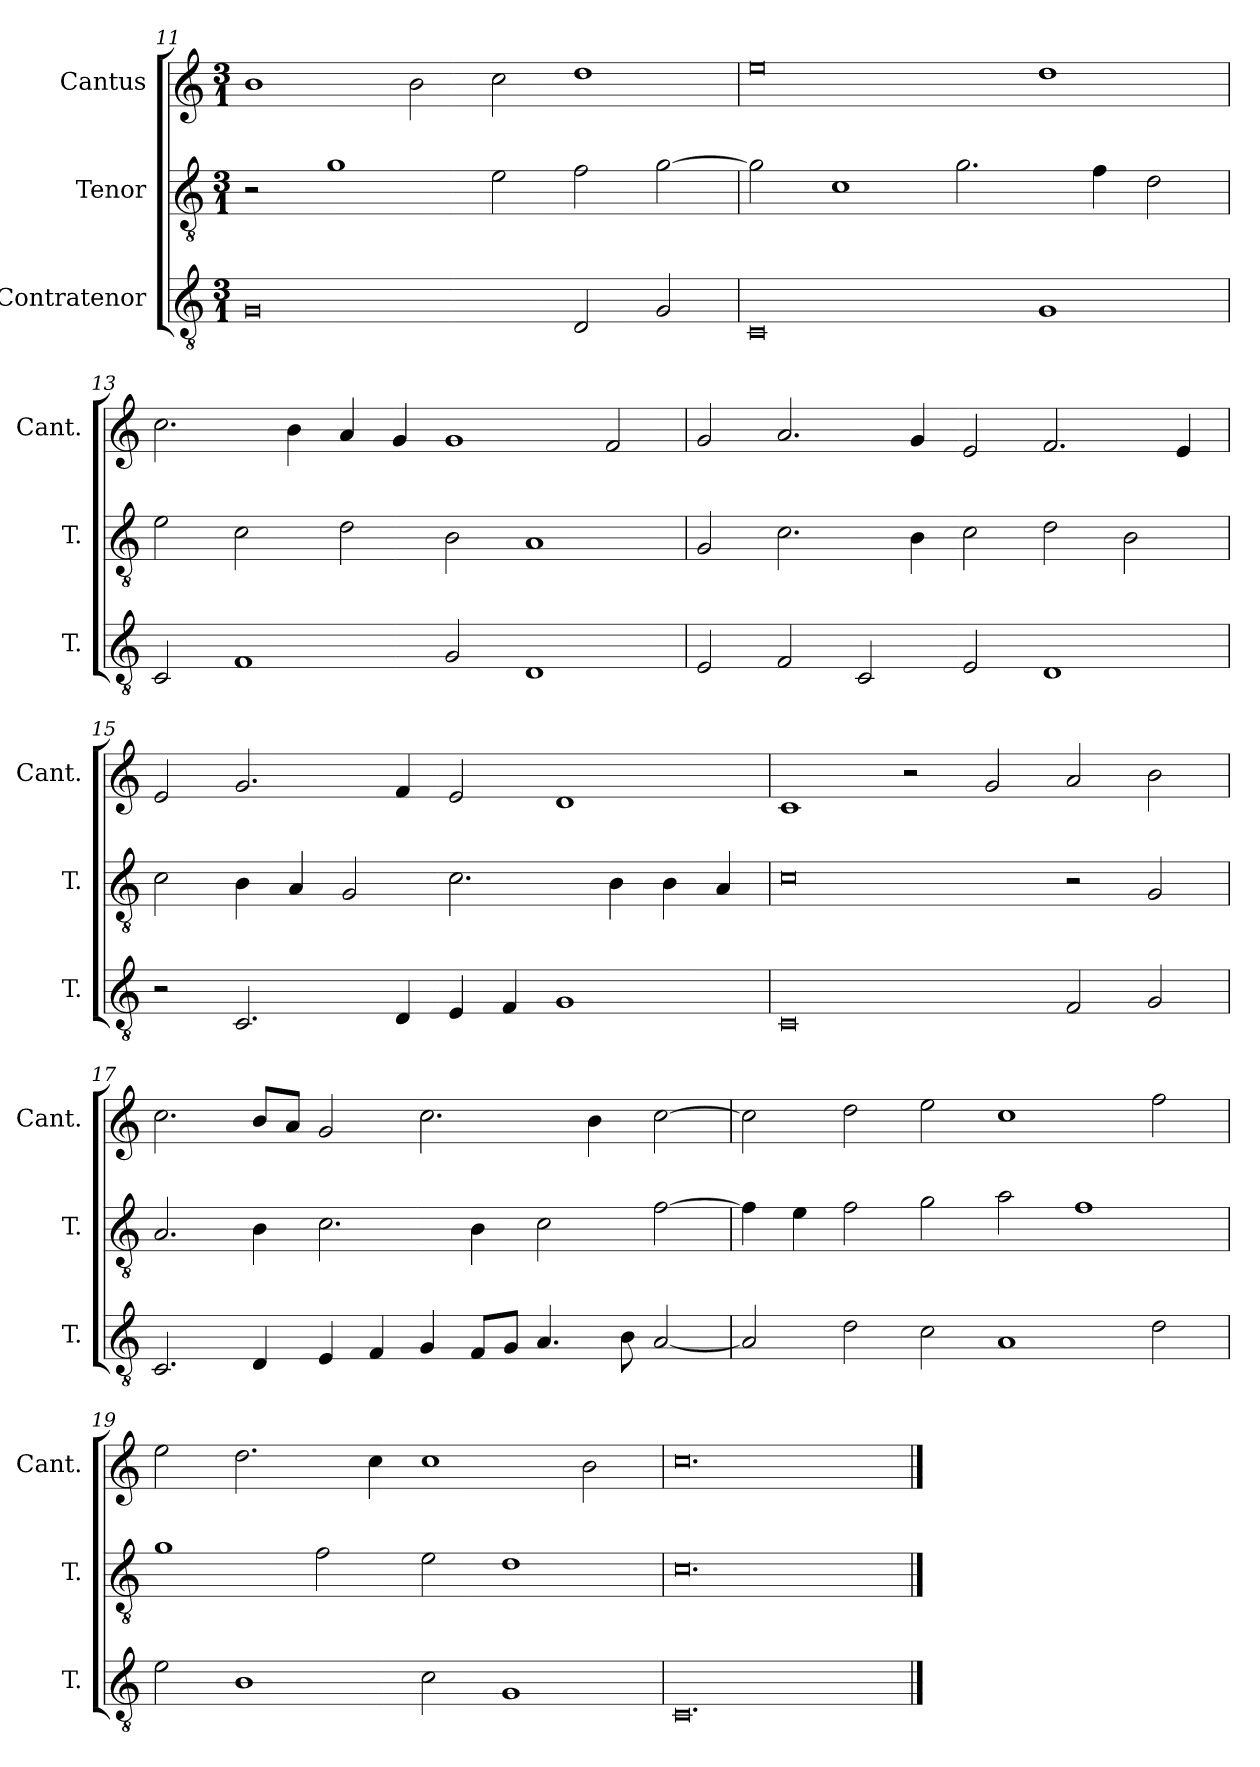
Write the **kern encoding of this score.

**kern	**kern	**kern
*part3	*part2	*part1
*staff3	*staff2	*staff1
*I"Contratenor	*I"Tenor	*I"Cantus
*I'T.	*I'T.	*I'Cant.
*clefGv2	*clefGv2	*clefG2
*ITrd7c12	*ITrd7c12	*
*k[]	*k[]	*k[]
*C:	*C:	*C:
*M3/1	*M3/1	*M3/1
=11	=11	=11
0GG/	2r	1b\
.	1G\	.
.	.	2b\
.	2E\	2cc\
2DD/	2F\	1dd\
2GG/	[2G\	.
=12	=12	=12
0CC/	2G\]	0ee\
.	1C\	.
.	2.G\	.
1GG/	.	1dd\
.	4F\	.
.	2D\	.
=13	=13	=13
2CC/	2E\	2.cc\
1FF/	2C\	.
.	.	4b\
.	2D\	4a/
.	.	4g/
2GG/	2BB\	1g/
1DD/	1AA/	.
.	.	2f/
=14	=14	=14
2EE/	2GG/	2g/
2FF/	2.C\	2.a/
2CC/	.	.
.	4BB\	4g/
2EE/	2C\	2e/
1DD/	2D\	2.f/
.	2BB\	.
.	.	4e/
=15	=15	=15
2r	2C\	2e/
2.CC/	4BB\	2.g/
.	4AA/	.
.	2GG/	.
4DD/	.	4f/
4EE/	2.C\	2e/
4FF/	.	.
1GG/	.	1d/
.	4BB\	.
.	4BB\	.
.	4AA/	.
=16	=16	=16
0CC/	0C\	1c/
.	.	2r
.	.	2g/
2FF/	2r	2a/
2GG/	2GG/	2b\
=17	=17	=17
2.CC/	2.AA/	2.cc\
4DD/	4BB\	8b/L
.	.	8a/J
4EE/	2.C\	2g/
4FF/	.	.
4GG/	.	2.cc\
8FF/L	4BB\	.
8GG/J	.	.
4.AA/	2C\	.
.	.	4b\
8BB\	.	.
[2AA/	[2F\	[2cc\
=18	=18	=18
2AA/]	4F\]	2cc\]
.	4E\	.
2D\	2F\	2dd\
2C\	2G\	2ee\
1AA/	2A\	1cc\
.	1F\	.
2D\	.	2ff\
=19	=19	=19
2E\	1G\	2ee\
1BB\	.	2.dd\
.	2F\	.
.	.	4cc\
2C\	2E\	1cc\
1GG/	1D\	.
.	.	2b\
=20	=20	=20
0.CC/	0.C\	0.cc\
==	==	==
*-	*-	*-
